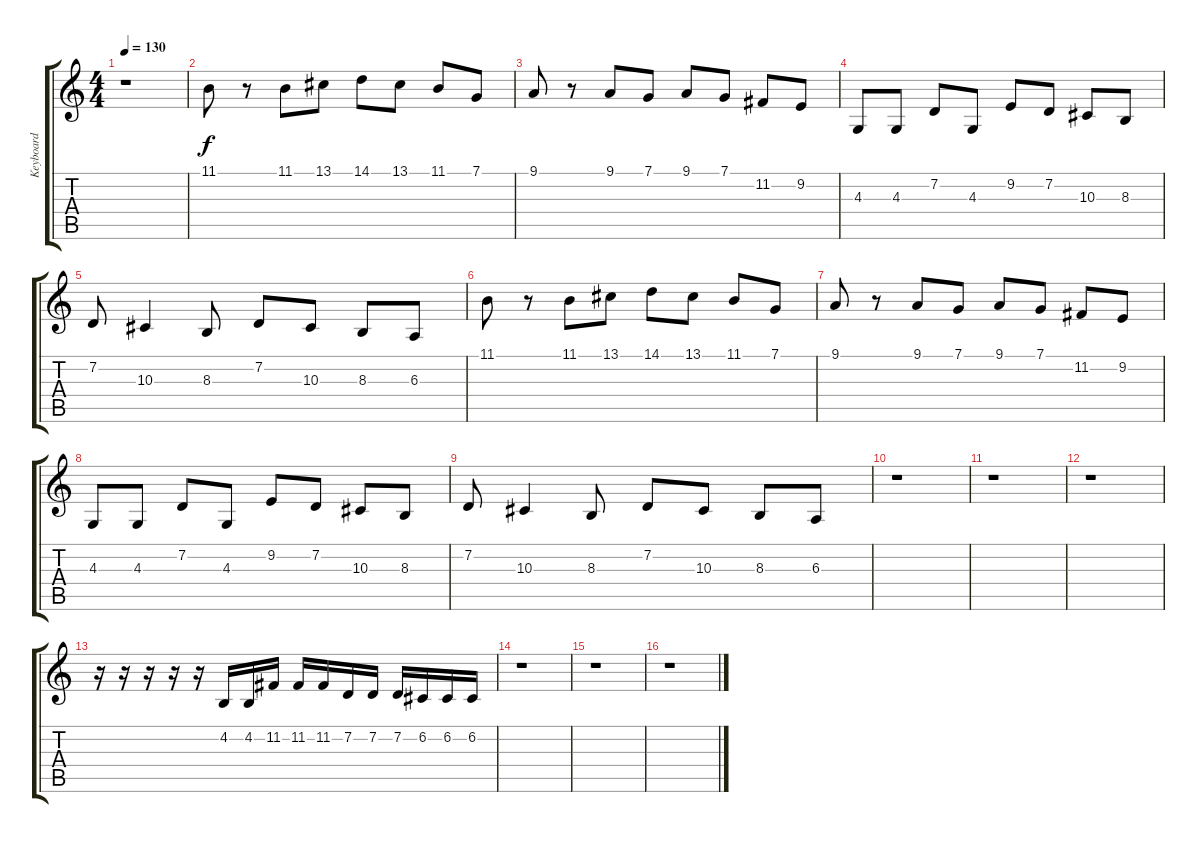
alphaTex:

\track ("Keyboard" "Keyboard") {instrument acousticgrandpiano}
\staff {score tabs}
\tuning (C4 G3 Eb3 Bb2 F2 C2) {hide}
\ts (4 4)
\tempo 130
\clef g2
\ks c
r.1{dy f} |
11.1.8 r.8 11.1.8 13.1.8 14.1.8 13.1.8 11.1.8 7.1.8 |
9.1.8 r.8 9.1.8 7.1.8 9.1.8 7.1.8 11.2.8 9.2.8 |
4.3.8 4.3.8 7.2.8 4.3.8 9.2.8 7.2.8 10.3.8 8.3.8 |
7.2.8 10.3.4 8.3.8 7.2.8 10.3.8 8.3.8 6.3.8 |
11.1.8 r.8 11.1.8 13.1.8 14.1.8 13.1.8 11.1.8 7.1.8 |
9.1.8 r.8 9.1.8 7.1.8 9.1.8 7.1.8 11.2.8 9.2.8 |
4.3.8 4.3.8 7.2.8 4.3.8 9.2.8 7.2.8 10.3.8 8.3.8 |
7.2.8 10.3.4 8.3.8 7.2.8 10.3.8 8.3.8 6.3.8 |
r.1 |
r.1 |
r.1 |
r.16 r.16 r.16 r.16 r.16 4.2.16 4.2.16 11.2.16 11.2.16 11.2.16 7.2.16 7.2.16 7.2.16 6.2.16 6.2.16 6.2.16 |
r.1 |
r.1 |
r.1
